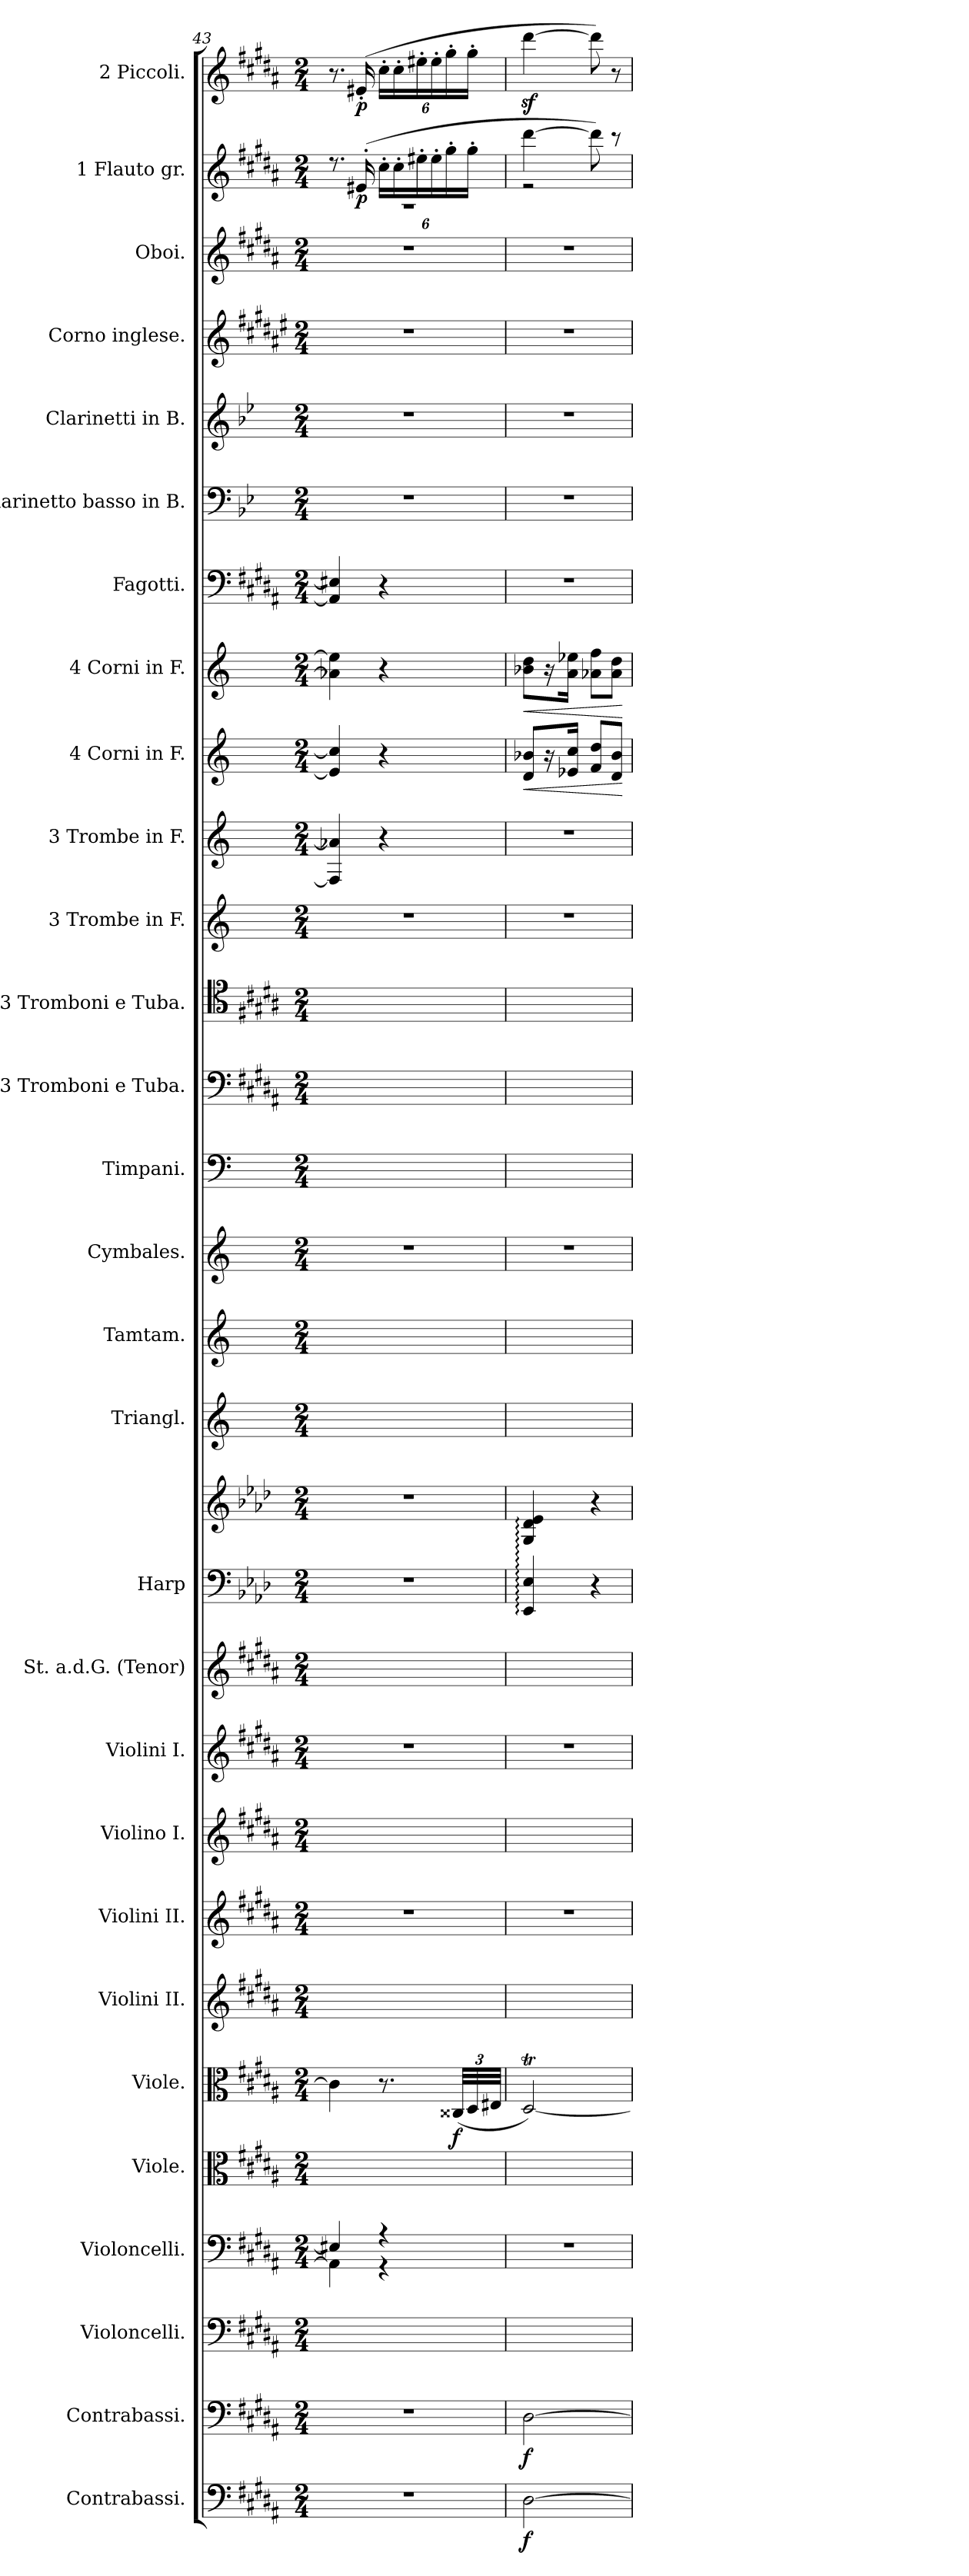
**kern	**dynam	**kern	**dynam	**kern	**kern	**kern	**kern	**dynam	**kern	**kern	**kern	**kern	**kern	**kern	**kern	**kern	**kern	**kern	**kern	**kern	**kern	**kern	**kern	**kern	**dynam	**kern	**dynam	**kern	**kern	**kern	**kern	**kern	**kern	**dynam	**kern	**dynam
*part29	*part29	*part28	*part28	*part27	*part26	*part25	*part24	*part24	*part23	*part22	*part21	*part20	*part19	*part18	*part18	*part17	*part16	*part15	*part14	*part13	*part12	*part11	*part10	*part9	*part9	*part8	*part8	*part7	*part6	*part5	*part4	*part3	*part2	*part2	*part1	*part1
*staff30	*staff30	*staff29	*staff29	*staff28	*staff27	*staff26	*staff25	*staff25	*staff24	*staff23	*staff22	*staff21	*staff20	*staff19	*staff18	*staff17	*staff16	*staff15	*staff14	*staff13	*staff12	*staff11	*staff10	*staff9	*staff9	*staff8	*staff8	*staff7	*staff6	*staff5	*staff4	*staff3	*staff2	*staff2	*staff1	*staff1
*I"Contrabassi.	*	*I"Contrabassi.	*	*I"Violoncelli.	*I"Violoncelli.	*I"Viole.	*I"Viole.	*	*I"Violini II.	*I"Violini II.	*I"Violino I.	*I"Violini I.	*I"St. a.d.G. (Tenor)	*I"Harp	*	*I"Triangl.	*I"Tamtam.	*I"Cymbales.	*I"Timpani.	*I"3 Tromboni e Tuba.	*I"3 Tromboni e Tuba.	*I"3 Trombe in F.	*I"3 Trombe in F.	*I"4 Corni in F.	*	*I"4 Corni in F.	*	*I"Fagotti.	*I"Clarinetto basso in B.	*I"Clarinetti in B.	*I"Corno inglese.	*I"Oboi.	*I"1 Flauto gr.	*	*I"2 Piccoli.	*
*I'C. B.	*	*I'C. B.	*	*I'Vcll.	*I'Vcll.	*	*	*	*I'Viol. II.	*I'Viol. II.	*I'Viol. I.	*I'Viol. I.	*I'T	*I'Hp	*	*I'triangl	*I'Tam-Tam.	*I'Cymb	*I'Timp.	*	*	*	*	*	*	*	*	*I'Fag.	*I'Cl. B. in B	*I'Cl. in B.	*I'Cor.ingl.	*I'Ob.	*I'Fl.gr.	*	*	*
*clefF4	*	*clefF4	*	*clefF4	*clefF4	*clefC3	*clefC3	*	*clefG2	*clefG2	*clefG2	*clefG2	*clefG2	*clefF4	*clefG2	*clefG2	*clefG2	*clefG2	*clefF4	*clefF4	*clefC4	*clefG2	*clefG2	*clefG2	*	*clefG2	*	*clefF4	*clefF4	*clefG2	*clefG2	*clefG2	*clefG2	*	*clefG2	*
*	*	*	*	*	*	*	*	*	*	*	*	*	*	*	*	*	*	*	*	*	*	*ITrd-3c-5	*ITrd-3c-5	*ITrd4c7	*	*ITrd4c7	*	*	*ITrd1c2	*ITrd1c2	*ITrd4c7	*	*	*	*	*
*k[f#c#g#d#a#]	*	*k[f#c#g#d#a#]	*	*k[f#c#g#d#a#]	*k[f#c#g#d#a#]	*k[f#c#g#d#a#]	*k[f#c#g#d#a#]	*	*k[f#c#g#d#a#]	*k[f#c#g#d#a#]	*k[f#c#g#d#a#]	*k[f#c#g#d#a#]	*k[f#c#g#d#a#]	*k[b-e-a-d-]	*k[b-e-a-d-]	*k[]	*k[]	*k[]	*k[]	*k[f#c#g#d#a#]	*k[f#c#g#d#a#]	*k[b-]	*k[b-]	*k[b-]	*	*k[b-]	*	*k[f#c#g#d#a#]	*k[b-e-a-d-]	*k[b-e-a-d-]	*k[f#c#g#d#a#]	*k[f#c#g#d#a#]	*k[f#c#g#d#a#]	*	*k[f#c#g#d#a#]	*
*B:	*	*B:	*	*B:	*B:	*B:	*B:	*	*B:	*B:	*B:	*B:	*B:	*	*	*	*	*	*	*B:	*B:	*	*	*	*	*	*	*B:	*	*	*B:	*B:	*B:	*	*B:	*
*M2/4	*	*M2/4	*	*M2/4	*M2/4	*M2/4	*M2/4	*	*M2/4	*M2/4	*M2/4	*M2/4	*M2/4	*M2/4	*M2/4	*M2/4	*M2/4	*M2/4	*M2/4	*M2/4	*M2/4	*M2/4	*M2/4	*M2/4	*	*M2/4	*	*M2/4	*M2/4	*M2/4	*M2/4	*M2/4	*M2/4	*	*M2/4	*
=43	=43	=43	=43	=43	=43	=43	=43	=43	=43	=43	=43	=43	=43	=43	=43	=43	=43	=43	=43	=43	=43	=43	=43	=43	=43	=43	=43	=43	=43	=43	=43	=43	=43	=43	=43	=43
*	*	*	*	*	*^	*	*	*	*	*	*	*	*	*	*	*	*	*	*	*	*	*	*	*	*	*	*	*	*	*	*	*	*^	*	*	*
2r	.	2r	.	2ryy	4E#X/]	4AA#\]	2ryy	4c#\]	.	2ryy	2r	2ryy	2r	2ryy	2r	2r	2ryy	2ryy	2r	2ryy	2ryy	2ryy	2r	4B-]/ 4dd-X]/	4A-]/ 4f]/	.	4d-X]\ 4a-]\	.	4AA#]/ 4E#X]/	2r	2r	2r	2r	8.r	2rA	.	8.r	.
.	.	.	.	.	.	.	.	.	.	.	.	.	.	.	.	.	.	.	.	.	.	.	.	.	.	.	.	.	.	.	.	.	.	(16e#X'>/	.	p	(16e#X'>/	p
*	*	*	*	*	*	*	*	*	*	*	*	*	*	*	*	*	*	*	*	*	*	*	*	*	*	*	*	*	*	*	*	*	*	*Xbrackettup	*	*	*	*
.	.	.	.	.	4r	4r	.	8.r	.	.	.	.	.	.	.	.	.	.	.	.	.	.	.	4r	4r	.	4r	.	4r	.	.	.	.	24cc#'\LL	.	.	24cc#'\LL	.
.	.	.	.	.	.	.	.	.	.	.	.	.	.	.	.	.	.	.	.	.	.	.	.	.	.	.	.	.	.	.	.	.	.	24cc#'\	.	.	24cc#'\	.
.	.	.	.	.	.	.	.	.	.	.	.	.	.	.	.	.	.	.	.	.	.	.	.	.	.	.	.	.	.	.	.	.	.	24ee#X'\	.	.	24ee#X'\	.
.	.	.	.	.	.	.	.	.	.	.	.	.	.	.	.	.	.	.	.	.	.	.	.	.	.	.	.	.	.	.	.	.	.	24ee#'\	.	.	24ee#'\	.
.	.	.	.	.	.	.	.	.	.	.	.	.	.	.	.	.	.	.	.	.	.	.	.	.	.	.	.	.	.	.	.	.	.	24gg#'\	.	.	24gg#'\	.
.	.	.	.	.	.	.	.	(48C##X/LLL	f	.	.	.	.	.	.	.	.	.	.	.	.	.	.	.	.	.	.	.	.	.	.	.	.	.	.	.	.	.
.	.	.	.	.	.	.	.	48D#/	.	.	.	.	.	.	.	.	.	.	.	.	.	.	.	.	.	.	.	.	.	.	.	.	.	24gg#'\JJ	.	.	24gg#'\JJ	.
.	.	.	.	.	.	.	.	48E#X/JJJ	.	.	.	.	.	.	.	.	.	.	.	.	.	.	.	.	.	.	.	.	.	.	.	.	.	.	.	.	.	.
*	*	*	*	*	*v	*v	*	*	*	*	*	*	*	*	*	*	*	*	*	*	*	*	*	*	*	*	*	*	*	*	*	*	*	*	*	*	*	*
=44	=44	=44	=44	=44	=44	=44	=44	=44	=44	=44	=44	=44	=44	=44	=44	=44	=44	=44	=44	=44	=44	=44	=44	=44	=44	=44	=44	=44	=44	=44	=44	=44	=44	=44	=44	=44	=44
!	!	!	!	!	!	!	!	!	!	!	!	!	!	!	!	!	!	!	!	!	!	!	!	!	!LO:HP:b	!	!LO:HP:b	!	!	!	!	!	!	!	!	!	!
[2D#\	f	[2D#\	f	2ryy	2r	2ryy	[2D#t/)	.	2ryy	2r	2ryy	2r	2ryy	4EE-::/ 4E-::/	4G::/ 4d-::/ 4e-::/	2ryy	2ryy	2r	2ryy	2ryy	2ryy	2r	2r	8G/ 8e-X/L	<	8e-X\ 8g\L	<	2r	2r	2r	2r	2r	[4ddd#\	2re	sf	[4ddd#z\	.
.	.	.	.	.	.	.	.	.	.	.	.	.	.	.	.	.	.	.	.	.	.	.	.	16r	.	16r	.	.	.	.	.	.	.	.	.	.	.
.	.	.	.	.	.	.	.	.	.	.	.	.	.	.	.	.	.	.	.	.	.	.	.	16A-X/ 16f/Jk	.	16d\ 16a-X\Jk	.	.	.	.	.	.	.	.	.	.	.
.	.	.	.	.	.	.	.	.	.	.	.	.	.	4r	4r	.	.	.	.	.	.	.	.	8B-/ 8g/L	.	8d-X\ 8b-\L	.	.	.	.	.	.	8ddd#\])	.	.	8ddd#\])	.
.	.	.	.	.	.	.	.	.	.	.	.	.	.	.	.	.	.	.	.	.	.	.	.	8G/ 8e-/J	.	8d-\ 8g\J	.	.	.	.	.	.	8r	.	.	8r	.
*	*	*	*	*	*	*	*	*	*	*	*	*	*	*	*	*	*	*	*	*	*	*	*	*	*	*	*	*	*	*	*	*	*v	*v	*	*	*
.	.	.	.	.	.	.	.	.	.	.	.	.	.	.	.	.	.	.	.	.	.	.	.	.	[	.	[	.	.	.	.	.	.	.	.	.
=	=	=	=	=	=	=	=	=	=	=	=	=	=	=	=	=	=	=	=	=	=	=	=	=	=	=	=	=	=	=	=	=	=	=	=	=
*-	*-	*-	*-	*-	*-	*-	*-	*-	*-	*-	*-	*-	*-	*-	*-	*-	*-	*-	*-	*-	*-	*-	*-	*-	*-	*-	*-	*-	*-	*-	*-	*-	*-	*-	*-	*-
